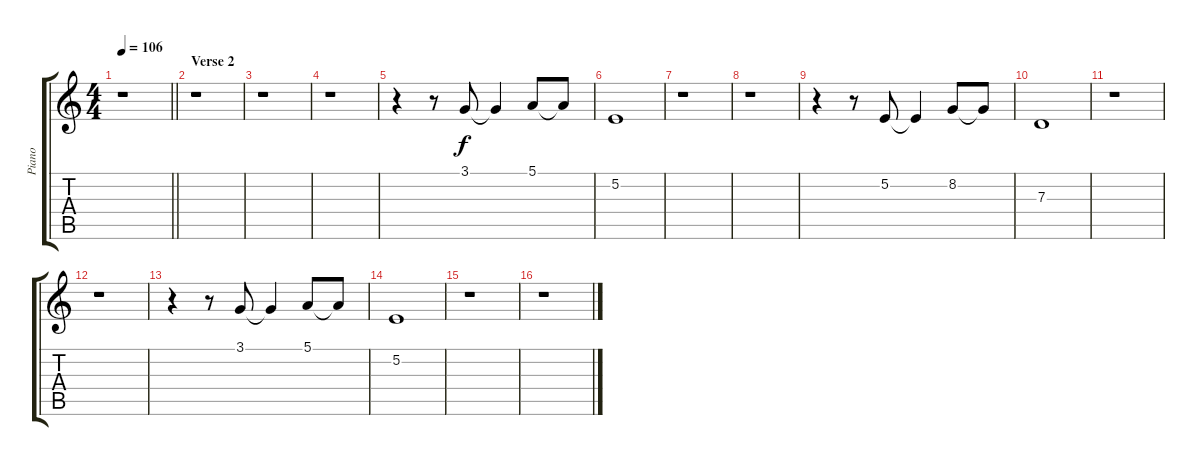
\track ("Piano" "Piano") {instrument acousticgrandpiano}
\staff {score tabs}
\tuning (E4 B3 G3 D3 A2 E2) {hide}
\ts (4 4)
\tempo 106
\clef g2
\barLineRight lightlight
\ks c
r.1{dy f} |
\section ("" "Verse 2")
r.1 |
r.1 |
r.1 |
r.4 r.8 3.1.8 3.1{t}.4 5.1.8 5.1{t}.8 |
5.2.1 |
r.1 |
r.1 |
r.4 r.8 5.2.8 5.2{t}.4 8.2.8 8.2{t}.8 |
7.3.1 |
r.1 |
r.1 |
r.4 r.8 3.1.8 3.1{t}.4 5.1.8 5.1{t}.8 |
5.2.1 |
r.1 |
r.1
